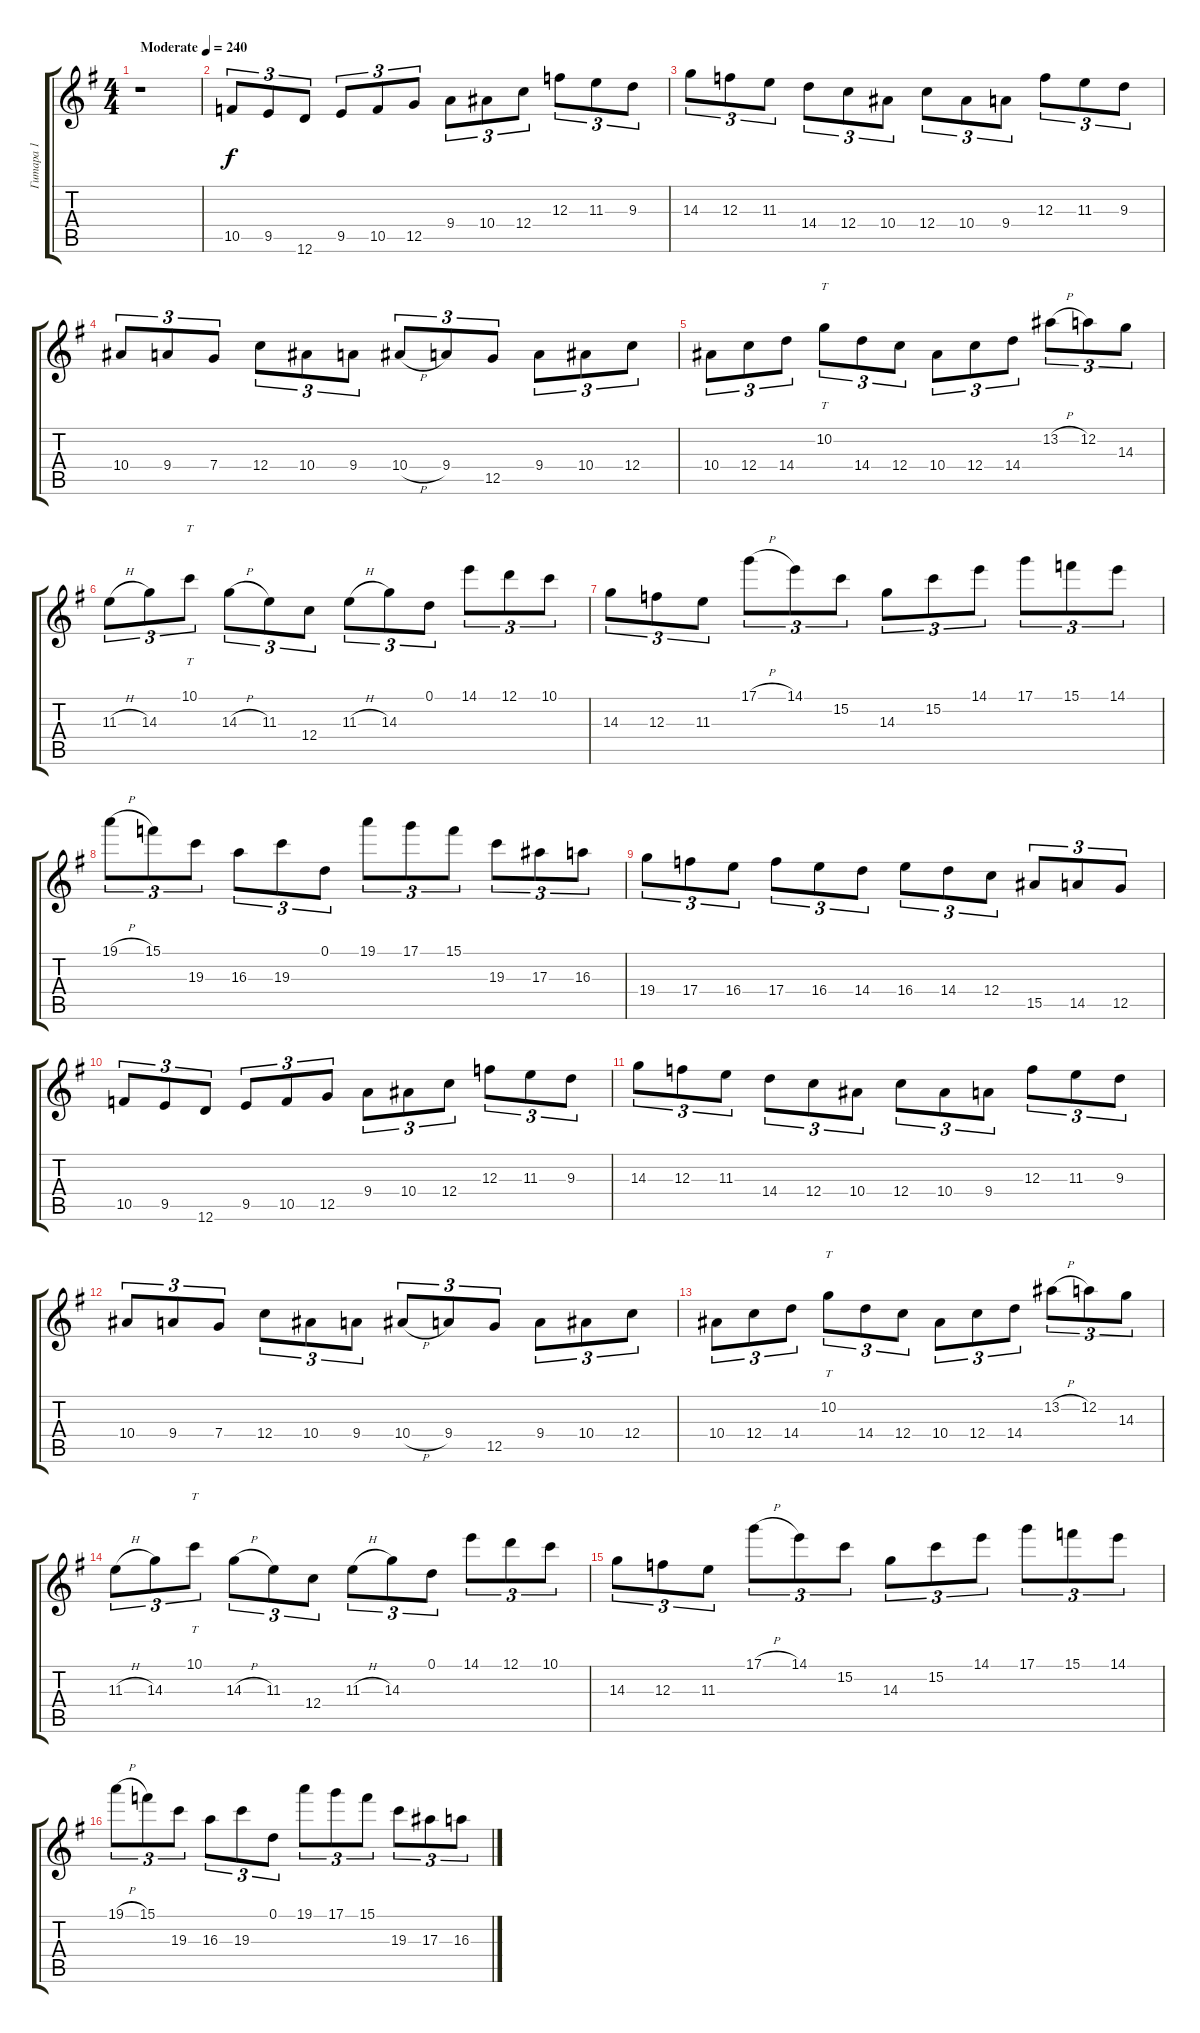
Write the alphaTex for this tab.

\track ("Гитара 1" "Гитара 1") {instrument overdrivenguitar}
\staff {score tabs}
\tuning (D4 A3 F3 C3 G2 D2) {hide}
\ts (4 4)
\tempo (240 "Moderate")
\clef g2
\ks eminor
r.1{dy f instrument overdrivenguitar} |
10.5.8{tu (3 2)} 9.5.8{tu (3 2)} 12.6.8{tu (3 2)} 9.5.8{tu (3 2)} 10.5.8{tu (3 2)} 12.5.8{tu (3 2)} 9.4.8{tu (3 2)} 10.4.8{tu (3 2)} 12.4.8{tu (3 2)} 12.3.8{tu (3 2)} 11.3.8{tu (3 2)} 9.3.8{tu (3 2)} |
14.3.8{tu (3 2)} 12.3.8{tu (3 2)} 11.3.8{tu (3 2)} 14.4.8{tu (3 2)} 12.4.8{tu (3 2)} 10.4.8{tu (3 2)} 12.4.8{tu (3 2)} 10.4.8{tu (3 2)} 9.4.8{tu (3 2)} 12.3.8{tu (3 2)} 11.3.8{tu (3 2)} 9.3.8{tu (3 2)} |
10.4.8{tu (3 2)} 9.4.8{tu (3 2)} 7.4.8{tu (3 2)} 12.4.8{tu (3 2)} 10.4.8{tu (3 2)} 9.4.8{tu (3 2)} 10.4{h}.8{tu (3 2)} 9.4.8{tu (3 2)} 12.5.8{tu (3 2)} 9.4.8{tu (3 2)} 10.4.8{tu (3 2)} 12.4.8{tu (3 2)} |
10.4.8{tu (3 2)} 12.4.8{tu (3 2)} 14.4.8{tu (3 2)} 10.2.8{tt tu (3 2)} 14.4.8{tu (3 2)} 12.4.8{tu (3 2)} 10.4.8{tu (3 2)} 12.4.8{tu (3 2)} 14.4.8{tu (3 2)} 13.2{h}.8{tu (3 2)} 12.2.8{tu (3 2)} 14.3.8{tu (3 2)} |
11.3{h}.8{tu (3 2)} 14.3.8{tu (3 2)} 10.1.8{tt tu (3 2)} 14.3{h}.8{tu (3 2)} 11.3.8{tu (3 2)} 12.4.8{tu (3 2)} 11.3{h}.8{tu (3 2)} 14.3.8{tu (3 2)} 0.1.8{tu (3 2)} 14.1.8{tu (3 2)} 12.1.8{tu (3 2)} 10.1.8{tu (3 2)} |
14.3.8{tu (3 2)} 12.3.8{tu (3 2)} 11.3.8{tu (3 2)} 17.1{h}.8{tu (3 2)} 14.1.8{tu (3 2)} 15.2.8{tu (3 2)} 14.3.8{tu (3 2)} 15.2.8{tu (3 2)} 14.1.8{tu (3 2)} 17.1.8{tu (3 2)} 15.1.8{tu (3 2)} 14.1.8{tu (3 2)} |
19.1{h}.8{tu (3 2)} 15.1.8{tu (3 2)} 19.3.8{tu (3 2)} 16.3.8{tu (3 2)} 19.3.8{tu (3 2)} 0.1.8{tu (3 2)} 19.1.8{tu (3 2)} 17.1.8{tu (3 2)} 15.1.8{tu (3 2)} 19.3.8{tu (3 2)} 17.3.8{tu (3 2)} 16.3.8{tu (3 2)} |
19.4.8{tu (3 2)} 17.4.8{tu (3 2)} 16.4.8{tu (3 2)} 17.4.8{tu (3 2)} 16.4.8{tu (3 2)} 14.4.8{tu (3 2)} 16.4.8{tu (3 2)} 14.4.8{tu (3 2)} 12.4.8{tu (3 2)} 15.5.8{tu (3 2)} 14.5.8{tu (3 2)} 12.5.8{tu (3 2)} |
10.5.8{tu (3 2)} 9.5.8{tu (3 2)} 12.6.8{tu (3 2)} 9.5.8{tu (3 2)} 10.5.8{tu (3 2)} 12.5.8{tu (3 2)} 9.4.8{tu (3 2)} 10.4.8{tu (3 2)} 12.4.8{tu (3 2)} 12.3.8{tu (3 2)} 11.3.8{tu (3 2)} 9.3.8{tu (3 2)} |
14.3.8{tu (3 2)} 12.3.8{tu (3 2)} 11.3.8{tu (3 2)} 14.4.8{tu (3 2)} 12.4.8{tu (3 2)} 10.4.8{tu (3 2)} 12.4.8{tu (3 2)} 10.4.8{tu (3 2)} 9.4.8{tu (3 2)} 12.3.8{tu (3 2)} 11.3.8{tu (3 2)} 9.3.8{tu (3 2)} |
10.4.8{tu (3 2)} 9.4.8{tu (3 2)} 7.4.8{tu (3 2)} 12.4.8{tu (3 2)} 10.4.8{tu (3 2)} 9.4.8{tu (3 2)} 10.4{h}.8{tu (3 2)} 9.4.8{tu (3 2)} 12.5.8{tu (3 2)} 9.4.8{tu (3 2)} 10.4.8{tu (3 2)} 12.4.8{tu (3 2)} |
10.4.8{tu (3 2)} 12.4.8{tu (3 2)} 14.4.8{tu (3 2)} 10.2.8{tt tu (3 2)} 14.4.8{tu (3 2)} 12.4.8{tu (3 2)} 10.4.8{tu (3 2)} 12.4.8{tu (3 2)} 14.4.8{tu (3 2)} 13.2{h}.8{tu (3 2)} 12.2.8{tu (3 2)} 14.3.8{tu (3 2)} |
11.3{h}.8{tu (3 2)} 14.3.8{tu (3 2)} 10.1.8{tt tu (3 2)} 14.3{h}.8{tu (3 2)} 11.3.8{tu (3 2)} 12.4.8{tu (3 2)} 11.3{h}.8{tu (3 2)} 14.3.8{tu (3 2)} 0.1.8{tu (3 2)} 14.1.8{tu (3 2)} 12.1.8{tu (3 2)} 10.1.8{tu (3 2)} |
14.3.8{tu (3 2)} 12.3.8{tu (3 2)} 11.3.8{tu (3 2)} 17.1{h}.8{tu (3 2)} 14.1.8{tu (3 2)} 15.2.8{tu (3 2)} 14.3.8{tu (3 2)} 15.2.8{tu (3 2)} 14.1.8{tu (3 2)} 17.1.8{tu (3 2)} 15.1.8{tu (3 2)} 14.1.8{tu (3 2)} |
19.1{h}.8{tu (3 2)} 15.1.8{tu (3 2)} 19.3.8{tu (3 2)} 16.3.8{tu (3 2)} 19.3.8{tu (3 2)} 0.1.8{tu (3 2)} 19.1.8{tu (3 2)} 17.1.8{tu (3 2)} 15.1.8{tu (3 2)} 19.3.8{tu (3 2)} 17.3.8{tu (3 2)} 16.3.8{tu (3 2)}
